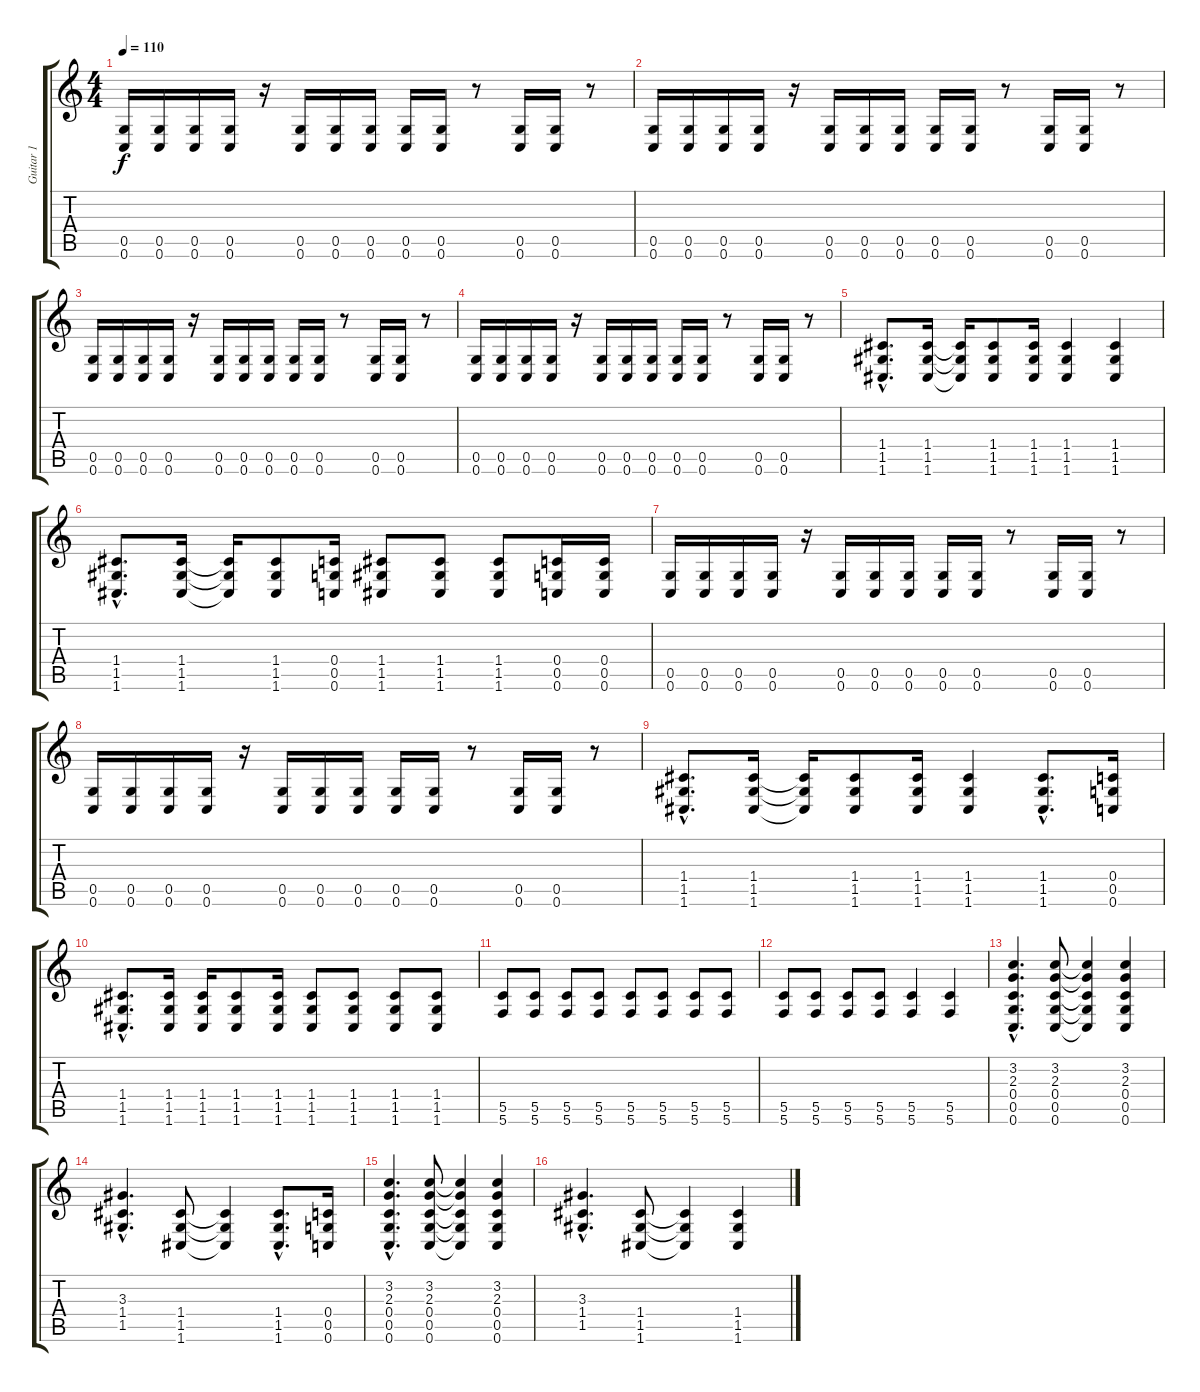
\track ("Guitar 1" "Guitar 1") {instrument overdrivenguitar}
\staff {score tabs}
\tuning (D4 A3 F3 C3 G2 C2) {hide}
\ts (4 4)
\tempo 110
\clef g2
\ks c
(0.5 0.6).16{dy f} (0.5 0.6).16 (0.5 0.6).16 (0.5 0.6).16 r.16 (0.5 0.6).16 (0.5 0.6).16 (0.5 0.6).16 (0.5 0.6).16 (0.5 0.6).16 r.8 (0.5 0.6).16 (0.5 0.6).16 r.8 |
(0.5 0.6).16 (0.5 0.6).16 (0.5 0.6).16 (0.5 0.6).16 r.16 (0.5 0.6).16 (0.5 0.6).16 (0.5 0.6).16 (0.5 0.6).16 (0.5 0.6).16 r.8 (0.5 0.6).16 (0.5 0.6).16 r.8 |
(0.5 0.6).16 (0.5 0.6).16 (0.5 0.6).16 (0.5 0.6).16 r.16 (0.5 0.6).16 (0.5 0.6).16 (0.5 0.6).16 (0.5 0.6).16 (0.5 0.6).16 r.8 (0.5 0.6).16 (0.5 0.6).16 r.8 |
(0.5 0.6).16 (0.5 0.6).16 (0.5 0.6).16 (0.5 0.6).16 r.16 (0.5 0.6).16 (0.5 0.6).16 (0.5 0.6).16 (0.5 0.6).16 (0.5 0.6).16 r.8 (0.5 0.6).16 (0.5 0.6).16 r.8 |
(1.4{hac} 1.5{hac} 1.6{hac}).8{d} (1.4 1.5 1.6).16 (1.4{t} 1.5{t} 1.6{t}).16 (1.4 1.5 1.6).8 (1.4 1.5 1.6).16 (1.4 1.5 1.6).4 (1.4 1.5 1.6).4 |
(1.4{hac} 1.5{hac} 1.6{hac}).8{d} (1.4 1.5 1.6).16 (1.4{t} 1.5{t} 1.6{t}).16 (1.4 1.5 1.6).8 (0.4 0.5 0.6).16 (1.4 1.5 1.6).8 (1.4 1.5 1.6).8 (1.4 1.5 1.6).8 (0.4 0.5 0.6).16 (0.4 0.5 0.6).16 |
(0.5 0.6).16 (0.5 0.6).16 (0.5 0.6).16 (0.5 0.6).16 r.16 (0.5 0.6).16 (0.5 0.6).16 (0.5 0.6).16 (0.5 0.6).16 (0.5 0.6).16 r.8 (0.5 0.6).16 (0.5 0.6).16 r.8 |
(0.5 0.6).16 (0.5 0.6).16 (0.5 0.6).16 (0.5 0.6).16 r.16 (0.5 0.6).16 (0.5 0.6).16 (0.5 0.6).16 (0.5 0.6).16 (0.5 0.6).16 r.8 (0.5 0.6).16 (0.5 0.6).16 r.8 |
(1.4{hac} 1.5{hac} 1.6{hac}).8{d} (1.4 1.5 1.6).16 (1.4{t} 1.5{t} 1.6{t}).16 (1.4 1.5 1.6).8 (1.4 1.5 1.6).16 (1.4 1.5 1.6).4 (1.4{hac} 1.5{hac} 1.6{hac}).8{d} (0.4 0.5 0.6).16 |
(1.4{hac} 1.5{hac} 1.6{hac}).8{d} (1.4 1.5 1.6).16 (1.4 1.5 1.6).16 (1.4 1.5 1.6).8 (1.4 1.5 1.6).16 (1.4 1.5 1.6).8 (1.4 1.5 1.6).8 (1.4 1.5 1.6).8 (1.4 1.5 1.6).8 |
(5.5 5.6).8 (5.5 5.6).8 (5.5 5.6).8 (5.5 5.6).8 (5.5 5.6).8 (5.5 5.6).8 (5.5 5.6).8 (5.5 5.6).8 |
(5.5 5.6).8 (5.5 5.6).8 (5.5 5.6).8 (5.5 5.6).8 (5.5 5.6).4 (5.5 5.6).4 |
(3.2{hac} 2.3{hac} 0.4{hac} 0.5{hac} 0.6{hac}).4{d} (3.2 2.3 0.4 0.5 0.6).8 (3.2{t} 2.3{t} 0.4{t} 0.5{t} 0.6{t}).4 (3.2 2.3 0.4 0.5 0.6).4 |
(3.3{hac} 1.4{hac} 1.5{hac}).4{d} (1.4 1.5 1.6).8 (1.4{t} 1.5{t} 1.6{t}).4 (1.4{hac} 1.5{hac} 1.6{hac}).8{d} (0.4 0.5 0.6).16 |
(3.2{hac} 2.3{hac} 0.4{hac} 0.5{hac} 0.6{hac}).4{d} (3.2 2.3 0.4 0.5 0.6).8 (3.2{t} 2.3{t} 0.4{t} 0.5{t} 0.6{t}).4 (3.2 2.3 0.4 0.5 0.6).4 |
(3.3{hac} 1.4{hac} 1.5{hac}).4{d} (1.4 1.5 1.6).8 (1.4{t} 1.5{t} 1.6{t}).4 (1.4 1.5 1.6).4
